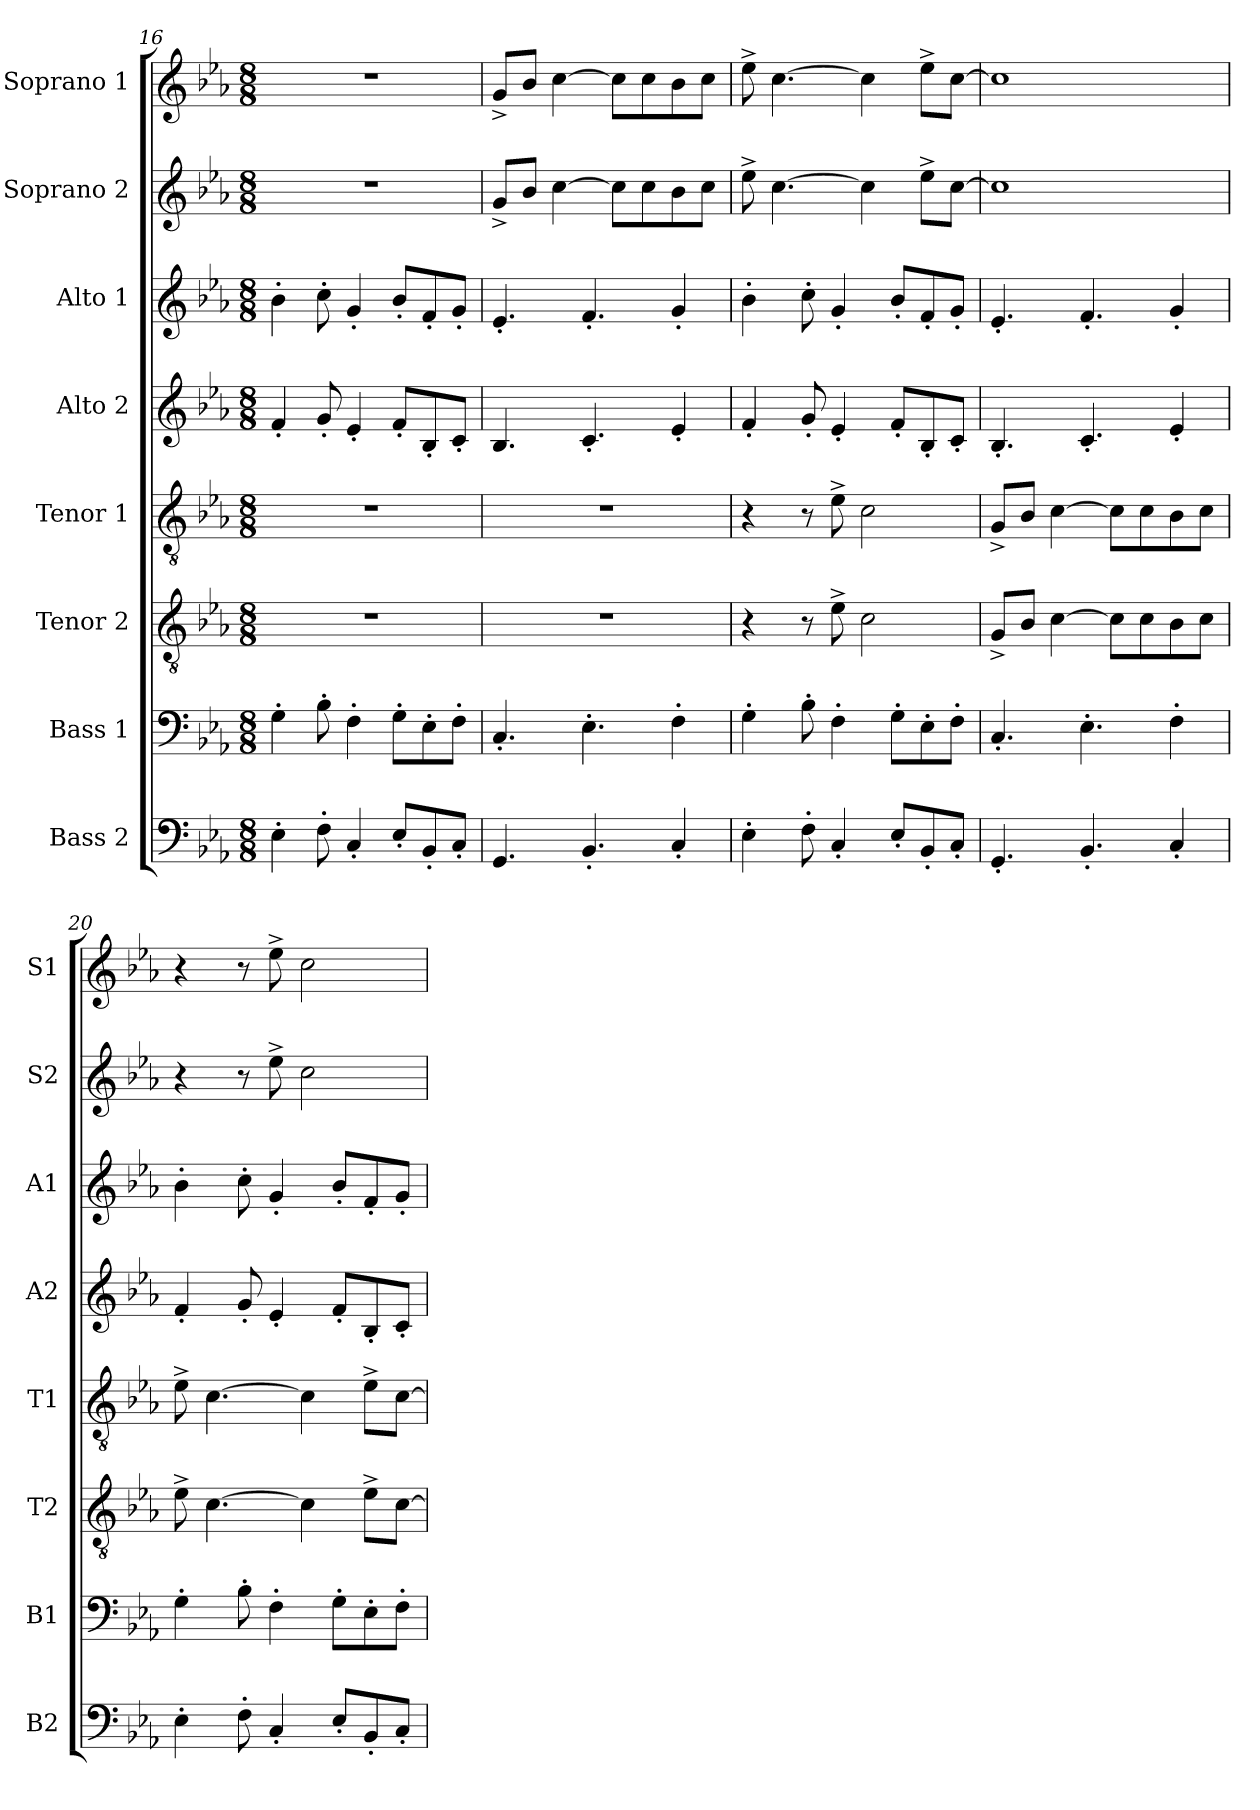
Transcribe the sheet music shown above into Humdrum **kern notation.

**kern	**kern	**kern	**kern	**kern	**kern	**kern	**kern
*part8	*part7	*part6	*part5	*part4	*part3	*part2	*part1
*staff8	*staff7	*staff6	*staff5	*staff4	*staff3	*staff2	*staff1
*I"Bass 2	*I"Bass 1	*I"Tenor 2	*I"Tenor 1	*I"Alto 2	*I"Alto 1	*I"Soprano 2	*I"Soprano 1
*I'B2	*I'B1	*I'T2	*I'T1	*I'A2	*I'A1	*I'S2	*I'S1
!!LO:PB:g=z
*clefF4	*clefF4	*clefGv2	*clefGv2	*clefG2	*clefG2	*clefG2	*clefG2
*k[b-e-a-]	*k[b-e-a-]	*k[b-e-a-]	*k[b-e-a-]	*k[b-e-a-]	*k[b-e-a-]	*k[b-e-a-]	*k[b-e-a-]
*M8/8	*M8/8	*M8/8	*M8/8	*M8/8	*M8/8	*M8/8	*M8/8
=16	=16	=16	=16	=16	=16	=16	=16
4E-'\	4G'\	1r	1r	4f'/	4b-'\	1r	1r
8F'\	8B-'\	.	.	8g'/	8cc'\	.	.
4C'/	4F'\	.	.	4e-'/	4g'/	.	.
8E-'/L	8G'\L	.	.	8f'/L	8b-'/L	.	.
8BB-'/	8E-'\	.	.	8B-'/	8f'/	.	.
8C'/J	8F'\J	.	.	8c'/J	8g'/J	.	.
=17	=17	=17	=17	=17	=17	=17	=17
4.GG/	4.C'/	1r	1r	4.B-/	4.e-'/	8g^/L	8g^/L
.	.	.	.	.	.	8b-/J	8b-/J
.	.	.	.	.	.	[4cc\	[4cc\
4.BB-'/	4.E-'\	.	.	4.c'/	4.f'/	.	.
.	.	.	.	.	.	8cc\L]	8cc\L]
.	.	.	.	.	.	8cc\	8cc\
4C'/	4F'\	.	.	4e-'/	4g'/	8b-\	8b-\
.	.	.	.	.	.	8cc\J	8cc\J
=18	=18	=18	=18	=18	=18	=18	=18
4E-'\	4G'\	4r	4r	4f'/	4b-'\	8ee-^\	8ee-^\
.	.	.	.	.	.	[4.cc\	[4.cc\
8F'\	8B-'\	8r	8r	8g'/	8cc'\	.	.
4C'/	4F'\	8e-^\	8e-^\	4e-'/	4g'/	.	.
.	.	2c\	2c\	.	.	4cc\]	4cc\]
8E-'/L	8G'\L	.	.	8f'/L	8b-'/L	.	.
8BB-'/	8E-'\	.	.	8B-'/	8f'/	8ee-^\L	8ee-^\L
8C'/J	8F'\J	.	.	8c'/J	8g'/J	[8cc\J	[8cc\J
=19	=19	=19	=19	=19	=19	=19	=19
4.GG'/	4.C'/	8G^/L	8G^/L	4.B-'/	4.e-'/	1cc]	1cc]
.	.	8B-/J	8B-/J	.	.	.	.
.	.	[4c\	[4c\	.	.	.	.
4.BB-'/	4.E-'\	.	.	4.c'/	4.f'/	.	.
.	.	8c\L]	8c\L]	.	.	.	.
.	.	8c\	8c\	.	.	.	.
4C'/	4F'\	8B-\	8B-\	4e-'/	4g'/	.	.
.	.	8c\J	8c\J	.	.	.	.
=20	=20	=20	=20	=20	=20	=20	=20
4E-'\	4G'\	8e-^\	8e-^\	4f'/	4b-'\	4r	4r
.	.	[4.c\	[4.c\	.	.	.	.
8F'\	8B-'\	.	.	8g'/	8cc'\	8r	8r
4C'/	4F'\	.	.	4e-'/	4g'/	8ee-^\	8ee-^\
.	.	4c\]	4c\]	.	.	2cc\	2cc\
8E-'/L	8G'\L	.	.	8f'/L	8b-'/L	.	.
8BB-'/	8E-'\	8e-^\L	8e-^\L	8B-'/	8f'/	.	.
8C'/J	8F'\J	[8c\J	[8c\J	8c'/J	8g'/J	.	.
=	=	=	=	=	=	=	=
*-	*-	*-	*-	*-	*-	*-	*-
